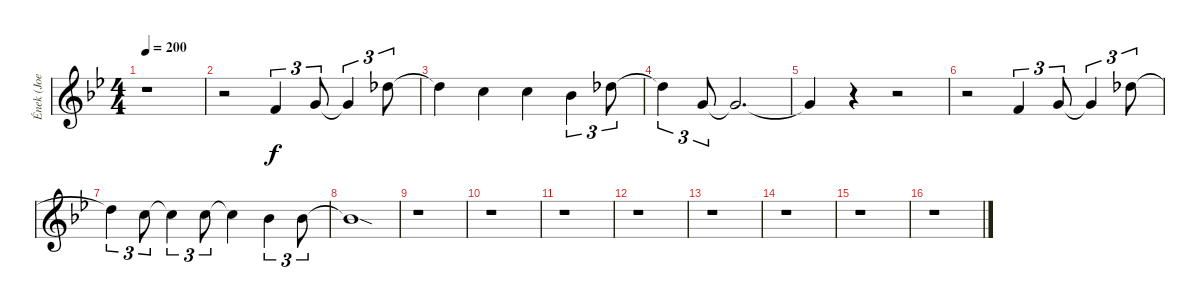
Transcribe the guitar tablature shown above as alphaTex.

\track ("Ének (Joe Lynn Turner)" "Ének (Joe ") {instrument lead2sawtooth}
\staff {score}
\tuning (E4 B3 G3 D3 A2 E2) {hide}
\ts (4 4)
\tempo 200
\clef g2
\ks bb
r.1{dy f} |
r.2 1.1.4{tu (3 2)} 3.1.8{tu (3 2)} 3.1{t}.4{tu (3 2)} 9.1.8{tu (3 2)} |
9.1{t}.4 8.1.4 8.1.4 6.1.4{tu (3 2)} 9.1.8{tu (3 2)} |
9.1{t}.4{tu (3 2)} 3.1.8{tu (3 2)} 3.1{t}.2{d} |
3.1{t}.4 r.4 r.2 |
r.2 1.1.4{tu (3 2)} 3.1.8{tu (3 2)} 3.1{t}.4{tu (3 2)} 9.1.8{tu (3 2)} |
9.1{t}.4{tu (3 2)} 8.1.8{tu (3 2)} 8.1{t}.4{tu (3 2)} 8.1.8{tu (3 2)} 8.1{t}.4 6.1.4{tu (3 2)} 6.1.8{tu (3 2)} |
6.1{sod t}.1 |
r.1 |
r.1 |
r.1 |
r.1 |
r.1 |
r.1 |
r.1 |
r.1
